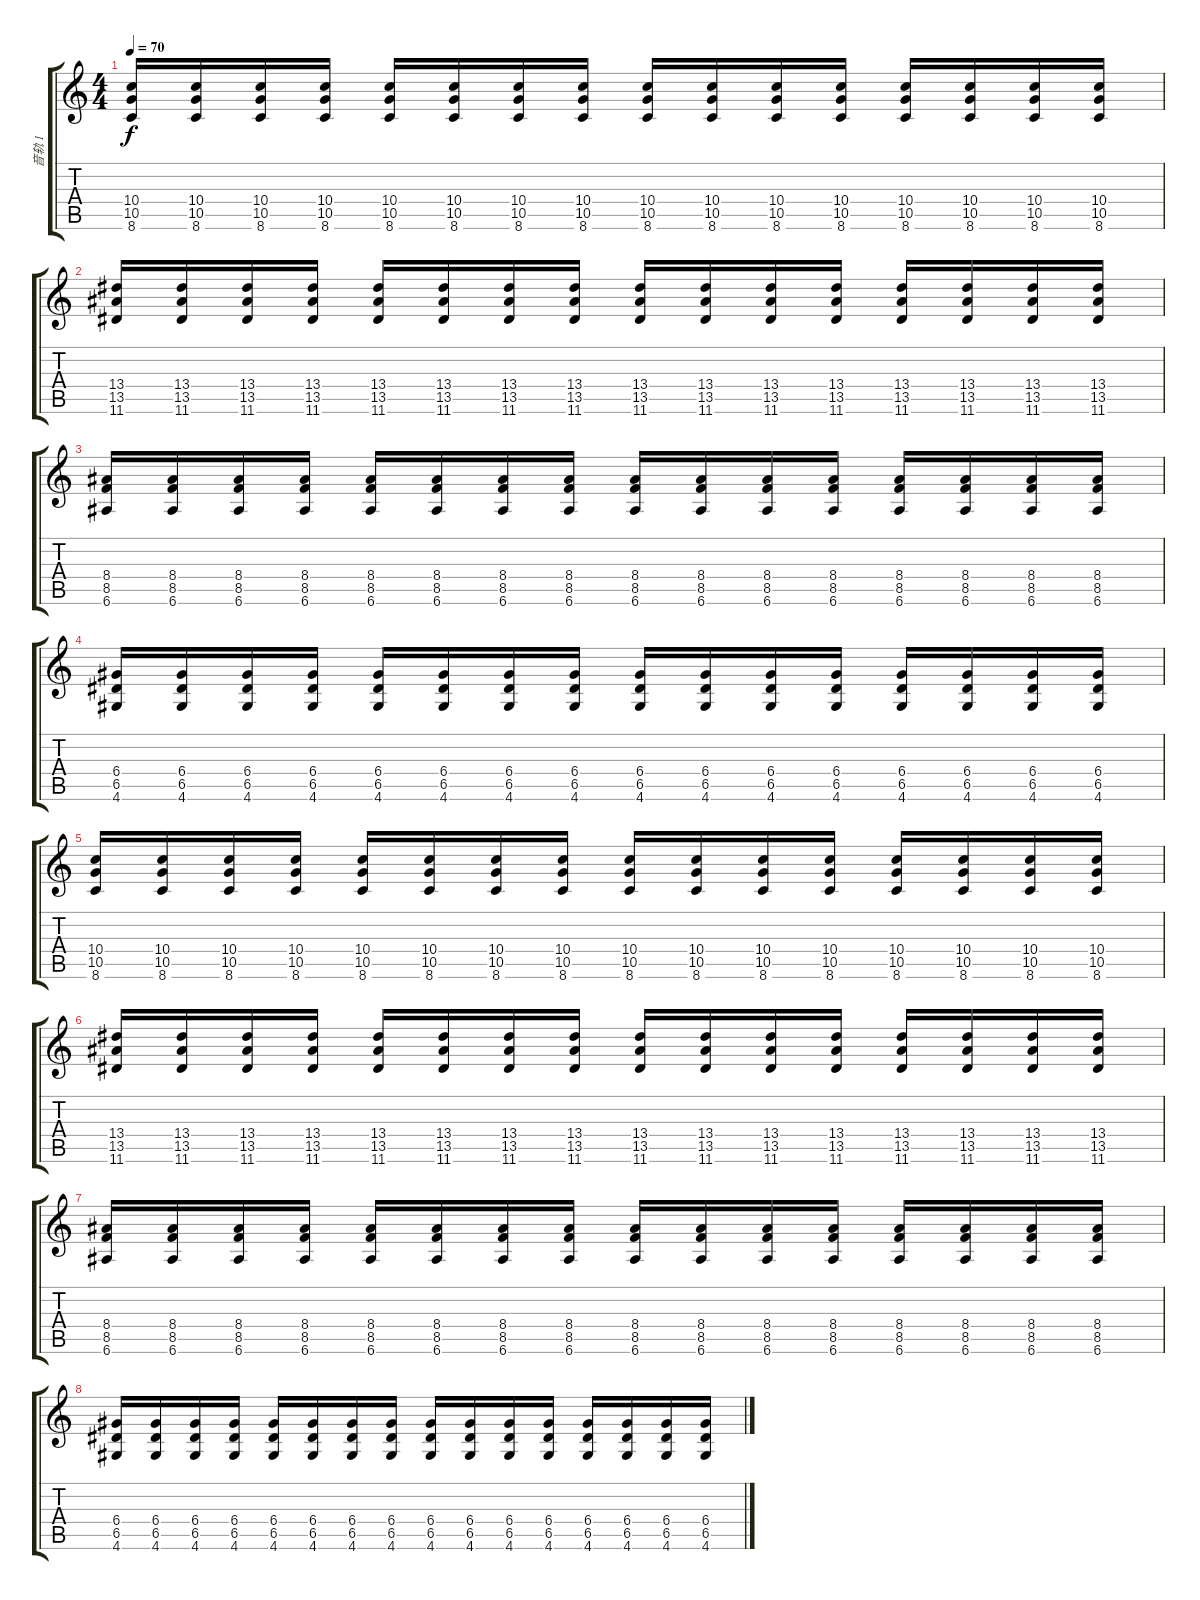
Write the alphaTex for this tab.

\track ("音轨 1" "音轨 1") {instrument electricguitarjazz}
\staff {score tabs}
\tuning (E4 B3 G3 D3 A2 E2) {hide}
\ts (4 4)
\tempo 70
\clef g2
\ks c
(10.4 10.5 8.6).16{dy f volume 15 instrument electricguitarjazz} (10.4 10.5 8.6).16 (10.4 10.5 8.6).16 (10.4 10.5 8.6).16 (10.4 10.5 8.6).16 (10.4 10.5 8.6).16 (10.4 10.5 8.6).16 (10.4 10.5 8.6).16 (10.4 10.5 8.6).16 (10.4 10.5 8.6).16 (10.4 10.5 8.6).16 (10.4 10.5 8.6).16 (10.4 10.5 8.6).16 (10.4 10.5 8.6).16 (10.4 10.5 8.6).16 (10.4 10.5 8.6).16 |
(13.4 13.5 11.6).16 (13.4 13.5 11.6).16 (13.4 13.5 11.6).16 (13.4 13.5 11.6).16 (13.4 13.5 11.6).16 (13.4 13.5 11.6).16 (13.4 13.5 11.6).16 (13.4 13.5 11.6).16 (13.4 13.5 11.6).16 (13.4 13.5 11.6).16 (13.4 13.5 11.6).16 (13.4 13.5 11.6).16 (13.4 13.5 11.6).16 (13.4 13.5 11.6).16 (13.4 13.5 11.6).16 (13.4 13.5 11.6).16 |
(8.4 8.5 6.6).16 (8.4 8.5 6.6).16 (8.4 8.5 6.6).16 (8.4 8.5 6.6).16 (8.4 8.5 6.6).16 (8.4 8.5 6.6).16 (8.4 8.5 6.6).16 (8.4 8.5 6.6).16 (8.4 8.5 6.6).16 (8.4 8.5 6.6).16 (8.4 8.5 6.6).16 (8.4 8.5 6.6).16 (8.4 8.5 6.6).16 (8.4 8.5 6.6).16 (8.4 8.5 6.6).16 (8.4 8.5 6.6).16 |
(6.4 6.5 4.6).16 (6.4 6.5 4.6).16 (6.4 6.5 4.6).16 (6.4 6.5 4.6).16 (6.4 6.5 4.6).16 (6.4 6.5 4.6).16 (6.4 6.5 4.6).16 (6.4 6.5 4.6).16 (6.4 6.5 4.6).16 (6.4 6.5 4.6).16 (6.4 6.5 4.6).16 (6.4 6.5 4.6).16 (6.4 6.5 4.6).16 (6.4 6.5 4.6).16 (6.4 6.5 4.6).16 (6.4 6.5 4.6).16 |
(10.4 10.5 8.6).16{volume 15 instrument electricguitarjazz} (10.4 10.5 8.6).16 (10.4 10.5 8.6).16 (10.4 10.5 8.6).16 (10.4 10.5 8.6).16 (10.4 10.5 8.6).16 (10.4 10.5 8.6).16 (10.4 10.5 8.6).16 (10.4 10.5 8.6).16 (10.4 10.5 8.6).16 (10.4 10.5 8.6).16 (10.4 10.5 8.6).16 (10.4 10.5 8.6).16 (10.4 10.5 8.6).16 (10.4 10.5 8.6).16 (10.4 10.5 8.6).16 |
(13.4 13.5 11.6).16 (13.4 13.5 11.6).16 (13.4 13.5 11.6).16 (13.4 13.5 11.6).16 (13.4 13.5 11.6).16 (13.4 13.5 11.6).16 (13.4 13.5 11.6).16 (13.4 13.5 11.6).16 (13.4 13.5 11.6).16 (13.4 13.5 11.6).16 (13.4 13.5 11.6).16 (13.4 13.5 11.6).16 (13.4 13.5 11.6).16 (13.4 13.5 11.6).16 (13.4 13.5 11.6).16 (13.4 13.5 11.6).16 |
(8.4 8.5 6.6).16 (8.4 8.5 6.6).16 (8.4 8.5 6.6).16 (8.4 8.5 6.6).16 (8.4 8.5 6.6).16 (8.4 8.5 6.6).16 (8.4 8.5 6.6).16 (8.4 8.5 6.6).16 (8.4 8.5 6.6).16 (8.4 8.5 6.6).16 (8.4 8.5 6.6).16 (8.4 8.5 6.6).16 (8.4 8.5 6.6).16 (8.4 8.5 6.6).16 (8.4 8.5 6.6).16 (8.4 8.5 6.6).16 |
(6.4 6.5 4.6).16 (6.4 6.5 4.6).16 (6.4 6.5 4.6).16 (6.4 6.5 4.6).16 (6.4 6.5 4.6).16 (6.4 6.5 4.6).16 (6.4 6.5 4.6).16 (6.4 6.5 4.6).16 (6.4 6.5 4.6).16 (6.4 6.5 4.6).16 (6.4 6.5 4.6).16 (6.4 6.5 4.6).16 (6.4 6.5 4.6).16 (6.4 6.5 4.6).16 (6.4 6.5 4.6).16 (6.4 6.5 4.6).16
